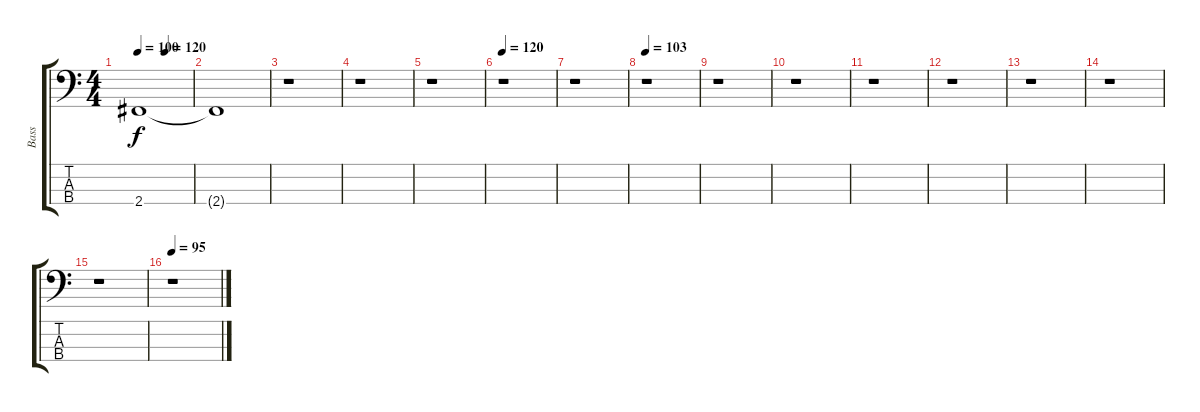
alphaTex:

\track ("Bass" "Bass") {instrument electricbassfinger}
\staff {score tabs}
\tuning (G2 D2 A1 E1) {hide}
\ts (4 4)
\tempo 100
\tempo (120 0.5)
\clef f4
\ks c
2.4.1{dy f} |
2.4{t}.1 |
r.1 |
r.1 |
r.1 |
\tempo 120
r.1 |
r.1 |
\tempo 103
r.1 |
r.1 |
r.1 |
r.1 |
r.1 |
r.1 |
r.1 |
r.1 |
\tempo 95
r.1
